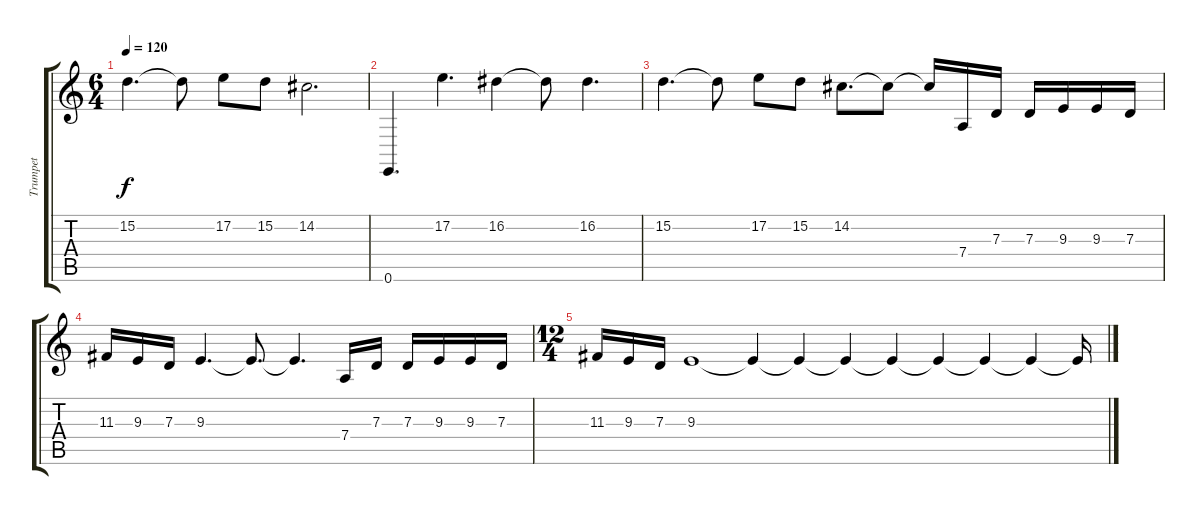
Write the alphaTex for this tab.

\track ("Trumpet" "Trumpet") {instrument trumpet}
\staff {score tabs}
\tuning (E4 B3 G3 D3 A2 E2) {hide}
\ts (6 4)
\tempo 120
\clef g2
\ks c
15.2.4{d dy f} 15.2{t}.8 17.2.8 15.2.8 14.2.2{d} |
0.6.4{d} 17.2.4{d} 16.2.4 16.2{t}.8 16.2.4{d} |
15.2.4{d} 15.2{t}.8 17.2.8 15.2.8 14.2.8{d} 14.2{t}.8 14.2{t}.16 7.4.16 7.3.16 7.3.16 9.3.16 9.3.16 7.3.16 |
11.3.16 9.3.16 7.3.16 9.3.4{d} 9.3{t}.8{d} 9.3{t}.4{d} 7.4.16 7.3.16 7.3.16 9.3.16 9.3.16 7.3.16 |
\ts (12 4)
11.3.16 9.3.16 7.3.16 9.3.1 9.3{t}.4 9.3{t}.4 9.3{t}.4 9.3{t}.4 9.3{t}.4 9.3{t}.4 9.3{t}.4 9.3{t}.16
